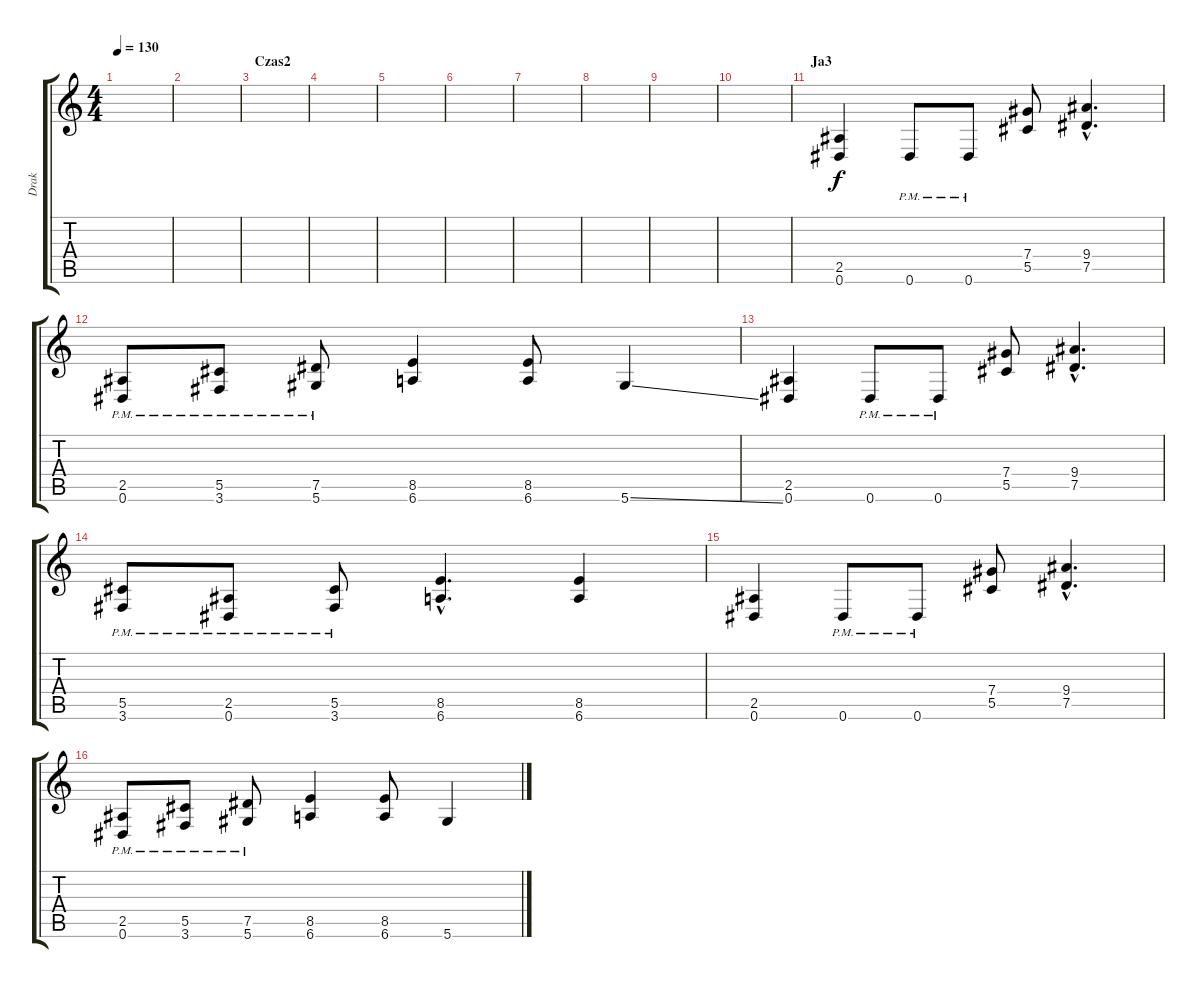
\track ("Drak" "Drak") {instrument overdrivenguitar}
\staff {score tabs}
\tuning (Eb4 Bb3 Gb3 Db3 Ab2 Eb2) {hide}
\ts (4 4)
\tempo 130
\clef g2
\ks c
|
|
\section ("" "Czas2")
|
|
|
|
|
|
|
|
\section ("" "Ja3")
(2.5 0.6).4{volume 16 instrument overdrivenguitar} 0.6{pm}.8 0.6{pm}.8 (7.4 5.5).8 (9.4{hac} 7.5{hac}).4{d} |
(2.5{pm} 0.6{pm}).8 (5.5{pm} 3.6{pm}).8 (7.5{pm} 5.6{pm}).8 (8.5 6.6).4 (8.5 6.6).8 5.6{ss}.4 |
(2.5 0.6).4 0.6{pm}.8 0.6{pm}.8 (7.4 5.5).8 (9.4{hac} 7.5{hac}).4{d} |
(5.5{pm} 3.6{pm}).8 (2.5{pm} 0.6{pm}).8 (5.5{pm} 3.6{pm}).8 (8.5{hac} 6.6{hac}).4{d} (8.5 6.6).4 |
(2.5 0.6).4{volume 16 instrument overdrivenguitar} 0.6{pm}.8 0.6{pm}.8 (7.4 5.5).8 (9.4{hac} 7.5{hac}).4{d} |
(2.5{pm} 0.6{pm}).8 (5.5{pm} 3.6{pm}).8 (7.5{pm} 5.6{pm}).8 (8.5 6.6).4 (8.5 6.6).8 5.6{ss}.4
